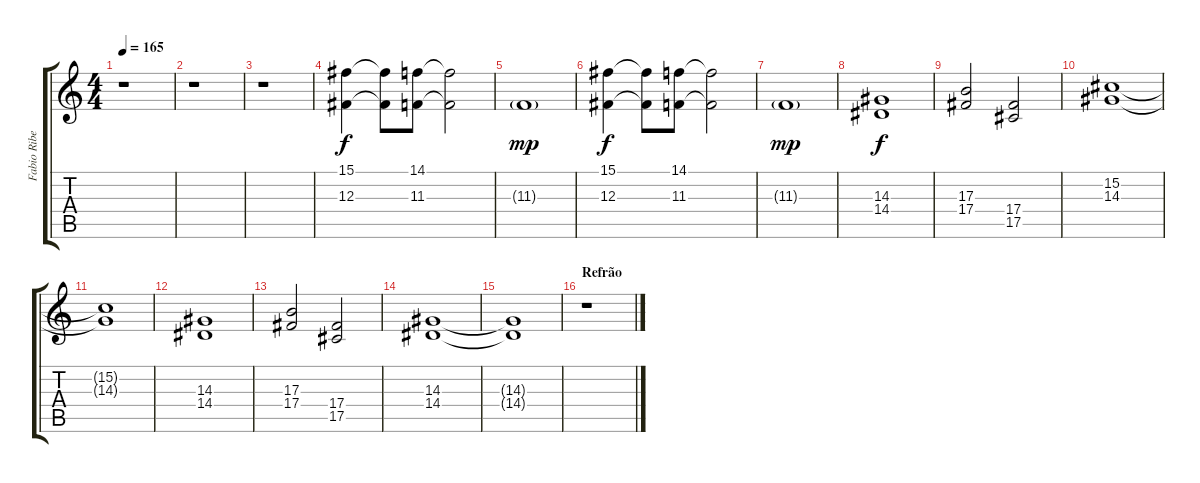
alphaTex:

\track ("Fabio Ribeiro" "Fabio Ribe") {instrument stringensemble1}
\staff {score tabs}
\tuning (Eb4 Bb3 Gb3 Db3 Ab2 Eb2) {hide}
\ts (4 4)
\tempo 165
\clef g2
\ks c
r.1{dy mp} |
r.1 |
r.1 |
(15.1 12.3).4{dy f} (15.1{t} 12.3{t}).8 (14.1 11.3).8 (14.1{t} 11.3{t}).2 |
11.3{g}.1{dy mp} |
(15.1 12.3).4{dy f} (15.1{t} 12.3{t}).8 (14.1 11.3).8 (14.1{t} 11.3{t}).2 |
11.3{g}.1{dy mp} |
(14.3 14.4).1{dy f} |
(17.3 17.4).2 (17.4 17.5).2 |
(15.2 14.3).1 |
(15.2{t} 14.3{t}).1 |
(14.3 14.4).1 |
(17.3 17.4).2 (17.4 17.5).2 |
(14.3 14.4).1 |
(14.3{t} 14.4{t}).1 |
\section ("" "Refrão")
r.1
